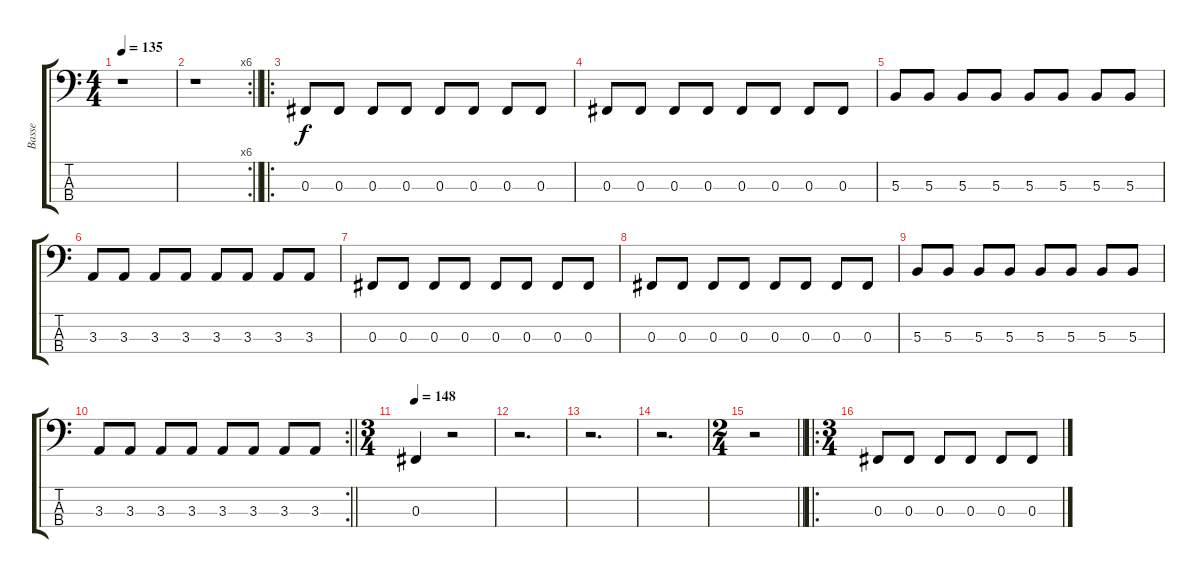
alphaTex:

\track ("Basse" "Basse") {instrument electricbassfinger}
\staff {score tabs}
\tuning (E2 B1 Gb1 Db1) {hide}
\ts (4 4)
\tempo 135
\clef f4
\ks c
r.1{dy f} |
\rc 6
\barLineRight lightlight
r.1 |
\ro
0.3.8 0.3.8 0.3.8 0.3.8 0.3.8 0.3.8 0.3.8 0.3.8 |
0.3.8 0.3.8 0.3.8 0.3.8 0.3.8 0.3.8 0.3.8 0.3.8 |
5.3.8 5.3.8 5.3.8 5.3.8 5.3.8 5.3.8 5.3.8 5.3.8 |
3.3.8 3.3.8 3.3.8 3.3.8 3.3.8 3.3.8 3.3.8 3.3.8 |
0.3.8 0.3.8 0.3.8 0.3.8 0.3.8 0.3.8 0.3.8 0.3.8 |
0.3.8 0.3.8 0.3.8 0.3.8 0.3.8 0.3.8 0.3.8 0.3.8 |
5.3.8 5.3.8 5.3.8 5.3.8 5.3.8 5.3.8 5.3.8 5.3.8 |
\rc 2
\barLineRight lightlight
3.3.8 3.3.8 3.3.8 3.3.8 3.3.8 3.3.8 3.3.8 3.3.8 |
\ts (3 4)
\tempo 148
0.3.4 r.2 |
r.2{d} |
r.2{d} |
r.2{d} |
\ts (2 4)
\barLineRight lightlight
r.2 |
\ro
\ts (3 4)
0.3.8 0.3.8 0.3.8 0.3.8 0.3.8 0.3.8
